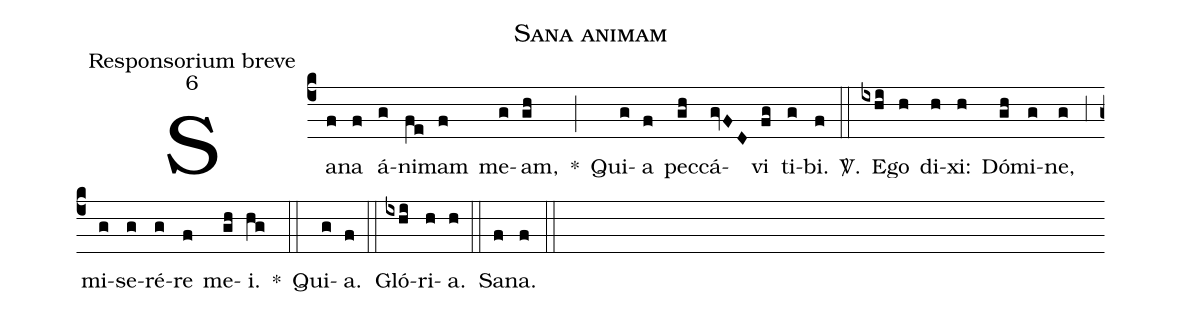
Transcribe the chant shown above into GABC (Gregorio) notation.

name:Sana animam;
office-part:Responsorium breve;
mode:6;
%%
(c4) Sa(f)na(f) á(g)ni(fe)mam(f) me(g)am,(gh) *(;) Qui(g)a(f) pec(gh)cá(gvFD)vi(fg) ti(g)bi.(f) <sp>V/</sp>.(::) E(ixhi)go(h) di(h)xi:(h) Dó(gh)mi(g)ne,(g) (;3) mi(g)se(g)ré(g)re(f) me(gh)i.(hg) *(::) Qui(g)a.(f) (::) Gló(ixhi)ri(h)a.(h) (::) Sa(f)na.(f) (::)
